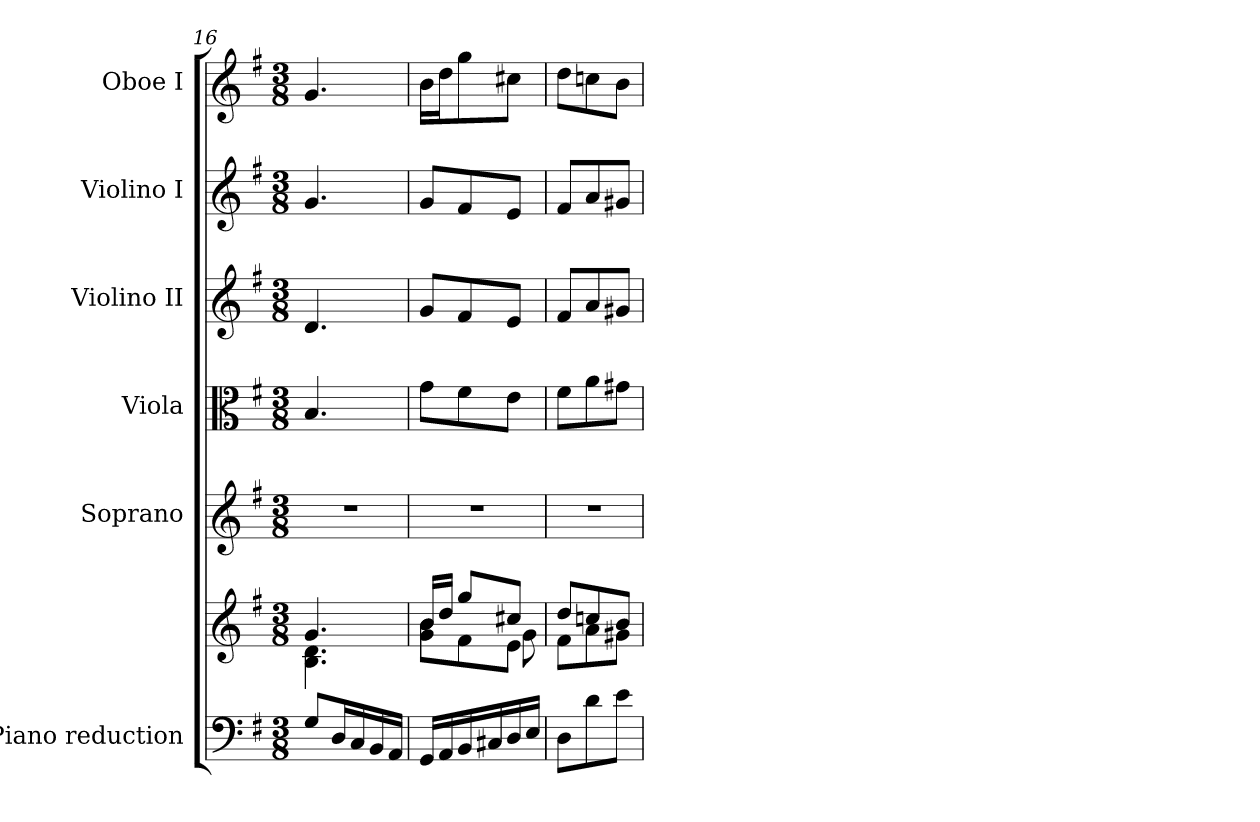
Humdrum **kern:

**kern	**kern	**kern	**kern	**kern	**kern	**kern
*part6	*part6	*part5	*part4	*part3	*part2	*part1
*staff7	*staff6	*staff5	*staff4	*staff3	*staff2	*staff1
*I"Piano reduction	*	*I"Soprano	*I"Viola	*I"Violino II	*I"Violino I	*I"Oboe I
*I'Pno	*	*	*I'Vla	*I'Vln	*I'Vln	*I'Ob
*clefF4	*clefG2	*clefG2	*clefC3	*clefG2	*clefG2	*clefG2
*k[f#]	*k[f#]	*k[f#]	*k[f#]	*k[f#]	*k[f#]	*k[f#]
*M3/8	*M3/8	*M3/8	*M3/8	*M3/8	*M3/8	*M3/8
=16	=16	=16	=16	=16	=16	=16
*	*^	*	*	*	*	*
8G/L	4.g/	4.B\ 4.d\	4.r	4.B/	4.d/	4.g/	4.g/
16D/L	.	.	.	.	.	.	.
16C/	.	.	.	.	.	.	.
16BB/	.	.	.	.	.	.	.
16AA/JJ	.	.	.	.	.	.	.
=17	=17	=17	=17	=17	=17	=17	=17
*	*	*^	*	*	*	*	*
16GG/LL	16b/LL	8g\L	4b\	4.r	8g\L	8g/L	8g/L	16b\LL
16AA/	16dd/JJ	.	.	.	.	.	.	16dd\J
16BB/	8gg/L	8f#\	.	.	8f#\	8f#/	8f#/	8gg\
16C#X/	.	.	.	.	.	.	.	.
16D/	8cc#X/J	8e\J	8g\	.	8e\J	8e/J	8e/J	8cc#X\J
16E/JJ	.	.	.	.	.	.	.	.
*	*	*v	*v	*	*	*	*	*
=18	=18	=18	=18	=18	=18	=18	=18
8D\L	8dd/L	8f#\L	4.r	8f#\L	8f#/L	8f#/L	8dd\L
8d\	8ccn/	8a\	.	8a\	8a/	8a/	8ccn\
8e\J	8b/J	8g#X\J	.	8g#X\J	8g#X/J	8g#X/J	8b\J
*	*v	*v	*	*	*	*	*
=	=	=	=	=	=	=
*-	*-	*-	*-	*-	*-	*-
